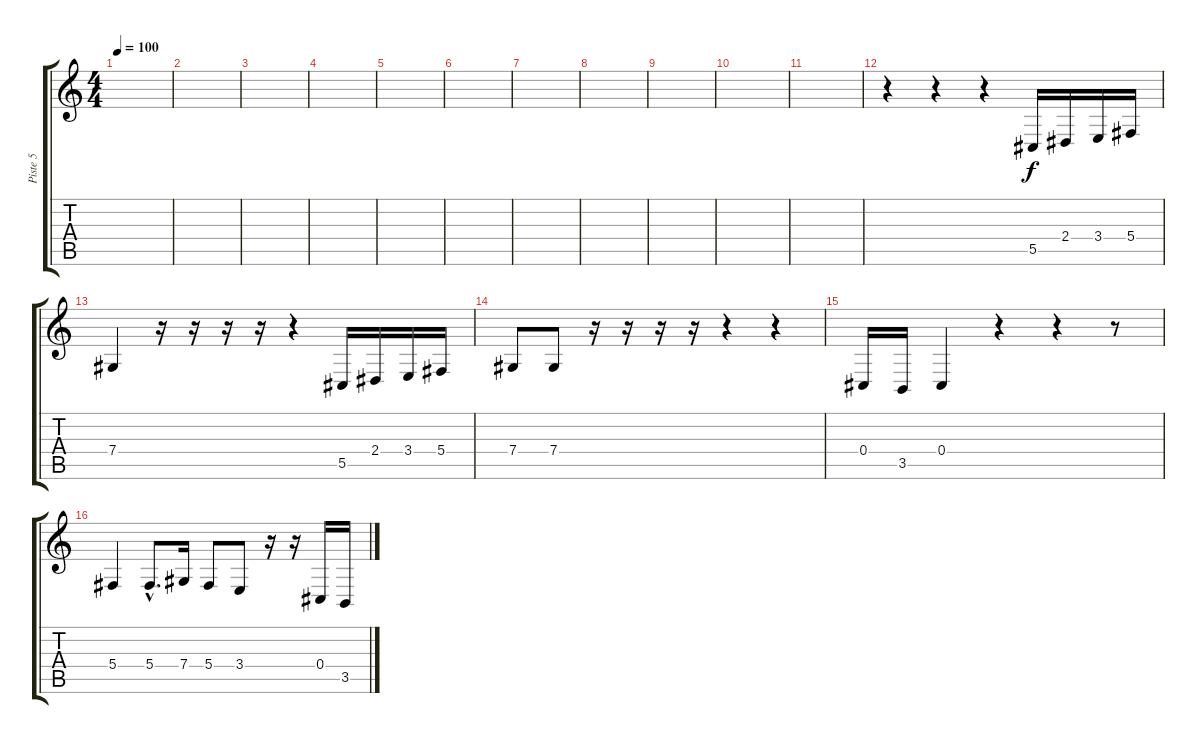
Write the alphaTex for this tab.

\track ("Piste 5" "Piste 5") {instrument lead2sawtooth}
\staff {score tabs}
\tuning (Eb4 Bb3 Gb3 Db3 Ab2 Db2) {hide}
\ts (4 4)
\tempo 100
\clef g2
\ks c
|
|
|
|
|
|
|
|
|
|
|
r.4 r.4 r.4 5.5.16 2.4.16 3.4.16 5.4.16 |
7.4.4 r.16 r.16 r.16 r.16 r.4 5.5.16 2.4.16 3.4.16 5.4.16 |
7.4.8 7.4.8 r.16 r.16 r.16 r.16 r.4 r.4 |
0.4.16 3.5.16 0.4.4 r.4 r.4 r.8 |
5.4.4 5.4{hac}.8{d} 7.4.16 5.4.8 3.4.8 r.16 r.16 0.4.16 3.5.16
